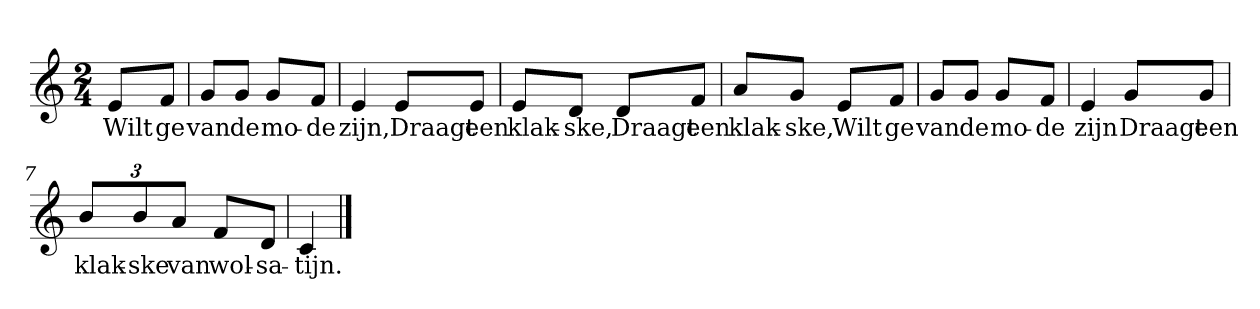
**kern	**text
*part1	*part1
*staff1	*staff1
*clefG2	*
*k[]	*
*C:	*
*M2/4	*
*MM120	*
=	=
8e/L	Wilt
8f/J	ge
=1	=1
8g/L	van
8g/J	de
8g/L	mo-
8f/J	-de
=2	=2
4e	zijn,
8e/L	Draagt
8e/J	een
=3	=3
8e/L	klak-
8d/J	-ske,
8d/L	Draagt
8f/J	een
=4	=4
8a/L	klak-
8g/J	-ske,
8e/L	Wilt
8f/J	ge
=5	=5
8g/L	van
8g/J	de
8g/L	mo-
8f/J	-de
=6	=6
4e	zijn
8g/L	Draagt
8g/J	een
=7	=7
12b/L	klak-
12b/	-ske
12a/J	van
8f/L	wol-
8d/J	-sa-
=8	=8
4c	-tijn.
==	==
*-	*-
